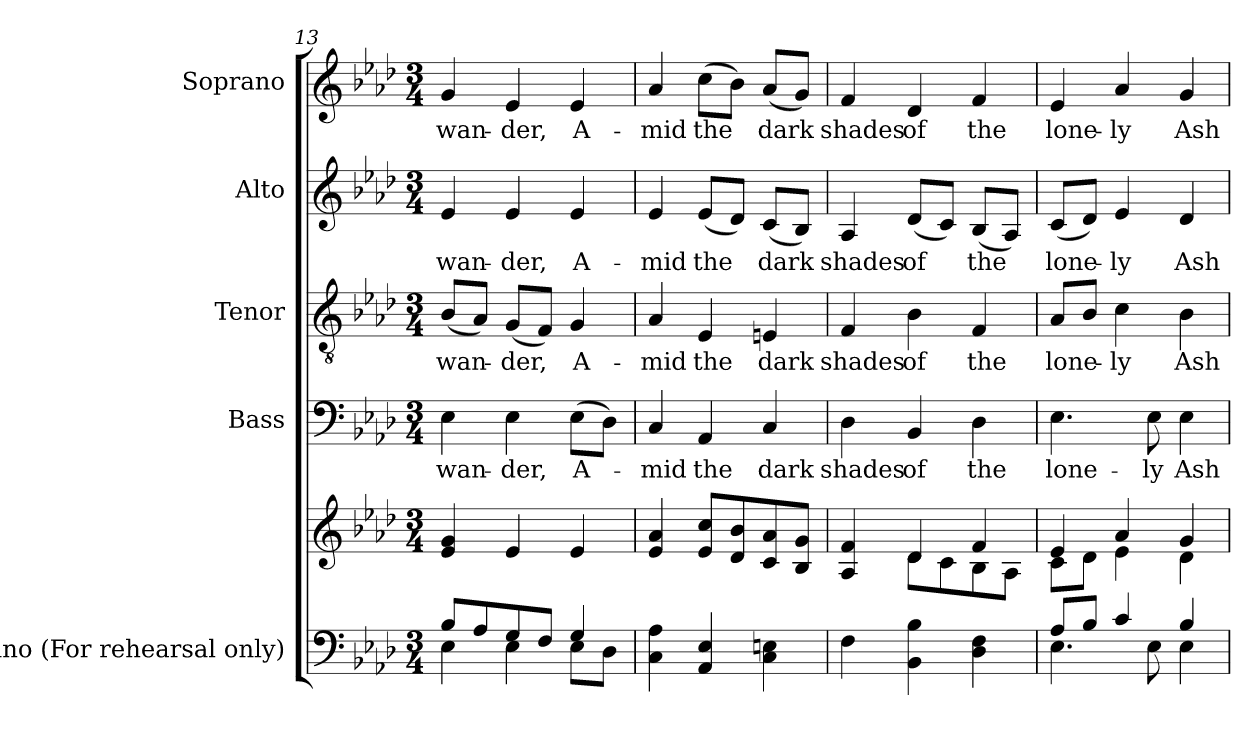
**kern	**kern	**kern	**text	**kern	**text	**kern	**text	**kern	**text
*part5	*part5	*part4	*part4	*part3	*part3	*part2	*part2	*part1	*part1
*staff6	*staff5	*staff4	*staff4	*staff3	*staff3	*staff2	*staff2	*staff1	*staff1
*I"Piano (For rehearsal only)	*	*I"Bass	*	*I"Tenor	*	*I"Alto	*	*I"Soprano	*
*I'Pno.	*	*I'B.	*	*I'T.	*	*I'A.	*	*I'S.	*
!!LO:PB:g=z
*clefF4	*clefG2	*clefF4	*	*clefGv2	*	*clefG2	*	*clefG2	*
*	*	*	*	*ITrd7c12	*	*	*	*	*
*k[b-e-a-d-]	*k[b-e-a-d-]	*k[b-e-a-d-]	*	*k[b-e-a-d-]	*	*k[b-e-a-d-]	*	*k[b-e-a-d-]	*
*A-:	*A-:	*A-:	*	*A-:	*	*A-:	*	*A-:	*
*M3/4	*M3/4	*M3/4	*	*M3/4	*	*M3/4	*	*M3/4	*
=13	=13	=13	=13	=13	=13	=13	=13	=13	=13
*^	*	*	*	*	*	*	*	*	*
!	!	!	!	!LO:LY:b:color=#000000	!	!	!	!	!	!
!	!	!	!	!	!	!LO:LY:b:color=#000000	!	!	!	!
!	!	!	!	!	!	!	!	!LO:LY:b:color=#000000	!	!
!	!	!	!	!	!	!	!	!	!	!LO:LY:b:color=#000000
8B-i/L	4E-i\	4e-i/ 4gi	4E-i\	wan-	(8BB-i/L	wan-	4e-i/	wan-	4gi/	wan-
8A-i/	.	.	.	.	8AA-i/J)	.	.	.	.	.
!	!	!	!	!LO:LY:b:color=#000000	!	!	!	!	!	!
!	!	!	!	!	!	!LO:LY:b:color=#000000	!	!	!	!
!	!	!	!	!	!	!	!	!LO:LY:b:color=#000000	!	!
!	!	!	!	!	!	!	!	!	!	!LO:LY:b:color=#000000
8Gi/	4E-i\	4e-i/	4E-i\	-der,	(8GGi/L	-der,	4e-i/	-der,	4e-i/	-der,
8Fi/J	.	.	.	.	8FFi/J)	.	.	.	.	.
!	!	!	!	!LO:LY:b:color=#000000	!	!	!	!	!	!
!	!	!	!	!	!	!LO:LY:b:color=#000000	!	!	!	!
!	!	!	!	!	!	!	!	!LO:LY:b:color=#000000	!	!
!	!	!	!	!	!	!	!	!	!	!LO:LY:b:color=#000000
4Gi/	8E-i\L	4e-i/	(8E-i\L	A-	4GGi/	A-	4e-i/	A-	4e-i/	A-
.	8D-i\J	.	8D-i\J)	.	.	.	.	.	.	.
*v	*v	*	*	*	*	*	*	*	*	*
=14	=14	=14	=14	=14	=14	=14	=14	=14	=14
*^	*	*	*	*	*	*	*	*	*
!	!	!	!	!LO:LY:b:color=#000000	!	!	!	!	!	!
*v	*v	*	*	*	*	*	*	*	*	*
*^	*	*	*	*	*	*	*	*	*
!	!	!	!	!	!	!LO:LY:b:color=#000000	!	!	!	!
*v	*v	*	*	*	*	*	*	*	*	*
*^	*	*	*	*	*	*	*	*	*
!	!	!	!	!	!	!	!	!LO:LY:b:color=#000000	!	!
*v	*v	*	*	*	*	*	*	*	*	*
*^	*	*	*	*	*	*	*	*	*
!	!	!	!	!	!	!	!	!	!	!LO:LY:b:color=#000000
*v	*v	*	*	*	*	*	*	*	*	*
4Ci\ 4A-i	4e-i/ 4a-i	4Ci/	-mid	4AA-i/	-mid	4e-i/	-mid	4a-i/	-mid
!	!	!	!LO:LY:b:color=#000000	!	!	!	!	!	!
!	!	!	!	!	!LO:LY:b:color=#000000	!	!	!	!
!	!	!	!	!	!	!	!LO:LY:b:color=#000000	!	!
!	!	!	!	!	!	!	!	!	!LO:LY:b:color=#000000
4AA-i/ 4E-i	8e-i/ 8cciL	4AA-i/	the	4EE-i/	the	(8e-i/L	the	(8cci\L	the
.	8d-i/ 8b-i	.	.	.	.	8d-i/J)	.	8b-i\J)	.
!	!	!	!LO:LY:b:color=#000000	!	!	!	!	!	!
!	!	!	!	!	!LO:LY:b:color=#000000	!	!	!	!
!	!	!	!	!	!	!	!LO:LY:b:color=#000000	!	!
!	!	!	!	!	!	!	!	!	!LO:LY:b:color=#000000
4Ci\ 4Eni	8ci/ 8a-i	4Ci/	dark	4EEni/	dark	(8ci/L	dark	(8a-i/L	dark
.	8B-i/ 8giJ	.	.	.	.	8B-i/J)	.	8gi/J)	.
=15	=15	=15	=15	=15	=15	=15	=15	=15	=15
*	*^	*	*	*	*	*	*	*	*
!	!	!	!	!LO:LY:b:color=#000000	!	!	!	!	!	!
!	!	!	!	!	!	!LO:LY:b:color=#000000	!	!	!	!
!	!	!	!	!	!	!	!	!LO:LY:b:color=#000000	!	!
!	!	!	!	!	!	!	!	!	!	!LO:LY:b:color=#000000
4Fi\	4A-i/ 4fi	4ryy	4D-i\	shades	4FFi/	shades	4A-i/	shades	4fi/	shades
!	!	!	!	!LO:LY:b:color=#000000	!	!	!	!	!	!
!	!	!	!	!	!	!LO:LY:b:color=#000000	!	!	!	!
!	!	!	!	!	!	!	!	!LO:LY:b:color=#000000	!	!
!	!	!	!	!	!	!	!	!	!	!LO:LY:b:color=#000000
4BB-i\ 4B-i	4d-i/	8d-i\L	4BB-i/	of	4BB-i\	of	(8d-i/L	of	4d-i/	of
.	.	8ci\	.	.	.	.	8ci/J)	.	.	.
!	!	!	!	!LO:LY:b:color=#000000	!	!	!	!	!	!
!	!	!	!	!	!	!LO:LY:b:color=#000000	!	!	!	!
!	!	!	!	!	!	!	!	!LO:LY:b:color=#000000	!	!
!	!	!	!	!	!	!	!	!	!	!LO:LY:b:color=#000000
4D-i\ 4Fi	4fi/	8B-i\	4D-i\	the	4FFi/	the	(8B-i/L	the	4fi/	the
.	.	8A-i\J	.	.	.	.	8A-i/J)	.	.	.
=16	=16	=16	=16	=16	=16	=16	=16	=16	=16	=16
*^	*	*	*	*	*	*	*	*	*	*
!	!	!	!	!	!LO:LY:b:color=#000000	!	!	!	!	!	!
!	!	!	!	!	!	!	!LO:LY:b:color=#000000	!	!	!	!
!	!	!	!	!	!	!	!	!	!LO:LY:b:color=#000000	!	!
!	!	!	!	!	!	!	!	!	!	!	!LO:LY:b:color=#000000
8A-i/L	4.E-i\	4e-i/	8ci\L	4.E-i\	lone-	8AA-i/L	lone-	(8ci/L	lone-	4e-i/	lone-
8B-i/J	.	.	8d-i\J	.	.	8BB-i/J	.	8d-i/J)	.	.	.
!	!	!	!	!	!	!	!LO:LY:b:color=#000000	!	!	!	!
!	!	!	!	!	!	!	!	!	!LO:LY:b:color=#000000	!	!
!	!	!	!	!	!	!	!	!	!	!	!LO:LY:b:color=#000000
4ci/	.	4a-i/	4e-i\	.	.	4Ci\	-ly	4e-i/	-ly	4a-i/	-ly
!	!	!	!	!	!LO:LY:b:color=#000000	!	!	!	!	!	!
.	8E-i\	.	.	8E-i\	-ly	.	.	.	.	.	.
!	!	!	!	!	!LO:LY:b:color=#000000	!	!	!	!	!	!
!	!	!	!	!	!	!	!LO:LY:b:color=#000000	!	!	!	!
!	!	!	!	!	!	!	!	!	!LO:LY:b:color=#000000	!	!
!	!	!	!	!	!	!	!	!	!	!	!LO:LY:b:color=#000000
4B-i/	4E-i\	4gi/	4d-i\	4E-i\	Ash	4BB-i\	Ash	4d-i/	Ash	4gi/	Ash
*v	*v	*	*	*	*	*	*	*	*	*	*
*	*v	*v	*	*	*	*	*	*	*	*
=	=	=	=	=	=	=	=	=	=
*-	*-	*-	*-	*-	*-	*-	*-	*-	*-
